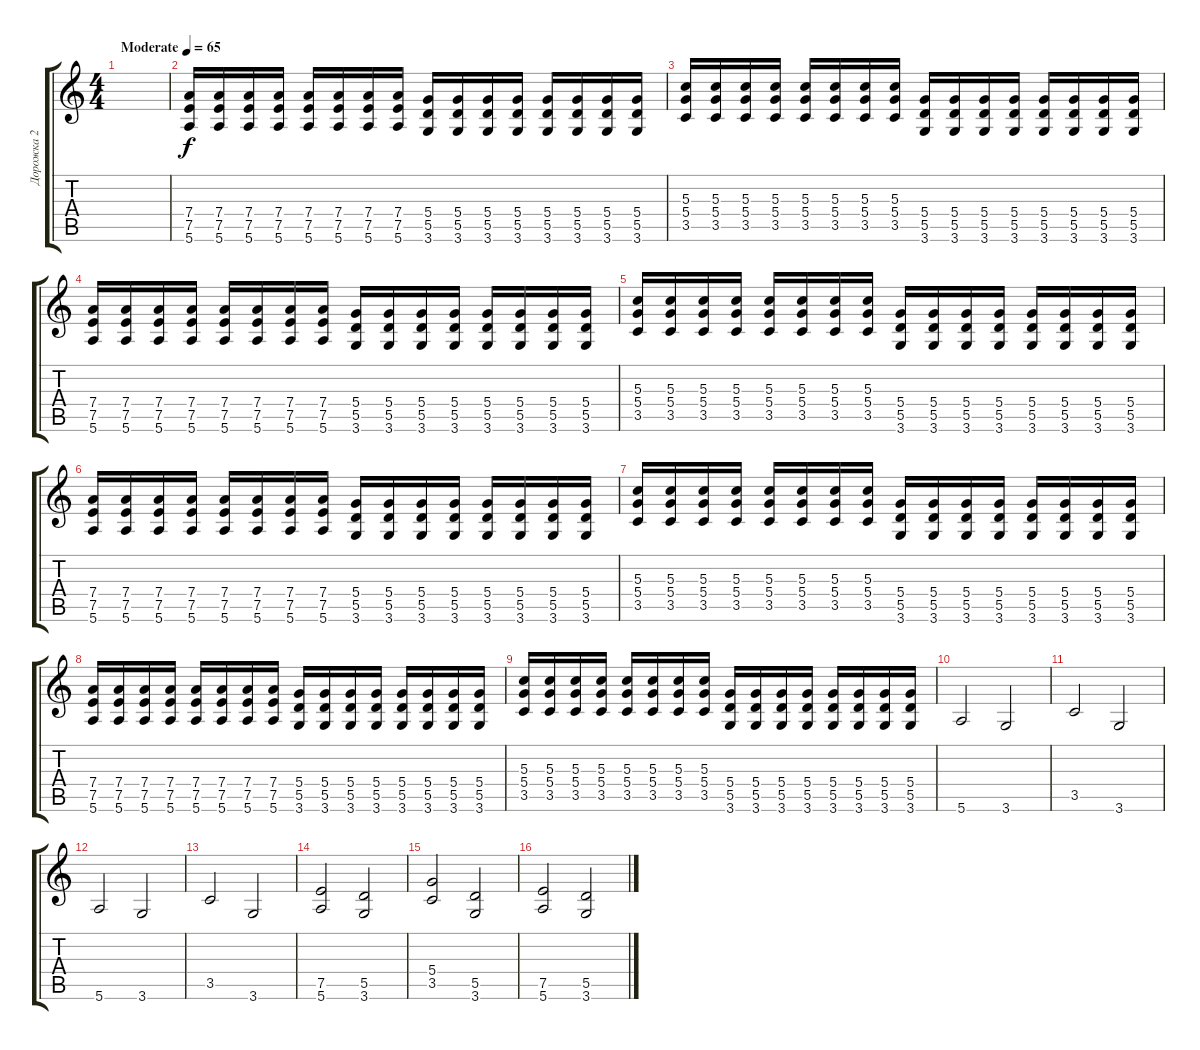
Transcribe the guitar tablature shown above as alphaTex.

\track ("Дорожка 2" "Дорожка 2") {instrument overdrivenguitar}
\staff {score tabs}
\tuning (E4 B3 G3 D3 A2 E2) {hide}
\ts (4 4)
\tempo (65 "Moderate")
\clef g2
\ks c
|
(7.4 7.5 5.6).16 (7.4 7.5 5.6).16 (7.4 7.5 5.6).16 (7.4 7.5 5.6).16 (7.4 7.5 5.6).16 (7.4 7.5 5.6).16 (7.4 7.5 5.6).16 (7.4 7.5 5.6).16 (5.4 5.5 3.6).16 (5.4 5.5 3.6).16 (5.4 5.5 3.6).16 (5.4 5.5 3.6).16 (5.4 5.5 3.6).16 (5.4 5.5 3.6).16 (5.4 5.5 3.6).16 (5.4 5.5 3.6).16 |
(5.3 5.4 3.5).16 (5.3 5.4 3.5).16 (5.3 5.4 3.5).16 (5.3 5.4 3.5).16 (5.3 5.4 3.5).16 (5.3 5.4 3.5).16 (5.3 5.4 3.5).16 (5.3 5.4 3.5).16 (5.4 5.5 3.6).16 (5.4 5.5 3.6).16 (5.4 5.5 3.6).16 (5.4 5.5 3.6).16 (5.4 5.5 3.6).16 (5.4 5.5 3.6).16 (5.4 5.5 3.6).16 (5.4 5.5 3.6).16 |
(7.4 7.5 5.6).16 (7.4 7.5 5.6).16 (7.4 7.5 5.6).16 (7.4 7.5 5.6).16 (7.4 7.5 5.6).16 (7.4 7.5 5.6).16 (7.4 7.5 5.6).16 (7.4 7.5 5.6).16 (5.4 5.5 3.6).16 (5.4 5.5 3.6).16 (5.4 5.5 3.6).16 (5.4 5.5 3.6).16 (5.4 5.5 3.6).16 (5.4 5.5 3.6).16 (5.4 5.5 3.6).16 (5.4 5.5 3.6).16 |
(5.3 5.4 3.5).16 (5.3 5.4 3.5).16 (5.3 5.4 3.5).16 (5.3 5.4 3.5).16 (5.3 5.4 3.5).16 (5.3 5.4 3.5).16 (5.3 5.4 3.5).16 (5.3 5.4 3.5).16 (5.4 5.5 3.6).16 (5.4 5.5 3.6).16 (5.4 5.5 3.6).16 (5.4 5.5 3.6).16 (5.4 5.5 3.6).16 (5.4 5.5 3.6).16 (5.4 5.5 3.6).16 (5.4 5.5 3.6).16 |
(7.4 7.5 5.6).16 (7.4 7.5 5.6).16 (7.4 7.5 5.6).16 (7.4 7.5 5.6).16 (7.4 7.5 5.6).16 (7.4 7.5 5.6).16 (7.4 7.5 5.6).16 (7.4 7.5 5.6).16 (5.4 5.5 3.6).16 (5.4 5.5 3.6).16 (5.4 5.5 3.6).16 (5.4 5.5 3.6).16 (5.4 5.5 3.6).16 (5.4 5.5 3.6).16 (5.4 5.5 3.6).16 (5.4 5.5 3.6).16 |
(5.3 5.4 3.5).16 (5.3 5.4 3.5).16 (5.3 5.4 3.5).16 (5.3 5.4 3.5).16 (5.3 5.4 3.5).16 (5.3 5.4 3.5).16 (5.3 5.4 3.5).16 (5.3 5.4 3.5).16 (5.4 5.5 3.6).16 (5.4 5.5 3.6).16 (5.4 5.5 3.6).16 (5.4 5.5 3.6).16 (5.4 5.5 3.6).16 (5.4 5.5 3.6).16 (5.4 5.5 3.6).16 (5.4 5.5 3.6).16 |
(7.4 7.5 5.6).16 (7.4 7.5 5.6).16 (7.4 7.5 5.6).16 (7.4 7.5 5.6).16 (7.4 7.5 5.6).16 (7.4 7.5 5.6).16 (7.4 7.5 5.6).16 (7.4 7.5 5.6).16 (5.4 5.5 3.6).16 (5.4 5.5 3.6).16 (5.4 5.5 3.6).16 (5.4 5.5 3.6).16 (5.4 5.5 3.6).16 (5.4 5.5 3.6).16 (5.4 5.5 3.6).16 (5.4 5.5 3.6).16 |
(5.3 5.4 3.5).16 (5.3 5.4 3.5).16 (5.3 5.4 3.5).16 (5.3 5.4 3.5).16 (5.3 5.4 3.5).16 (5.3 5.4 3.5).16 (5.3 5.4 3.5).16 (5.3 5.4 3.5).16 (5.4 5.5 3.6).16 (5.4 5.5 3.6).16 (5.4 5.5 3.6).16 (5.4 5.5 3.6).16 (5.4 5.5 3.6).16 (5.4 5.5 3.6).16 (5.4 5.5 3.6).16 (5.4 5.5 3.6).16 |
5.6.2 3.6.2 |
3.5.2 3.6.2 |
5.6.2 3.6.2 |
3.5.2 3.6.2 |
(7.5 5.6).2 (5.5 3.6).2 |
(5.4 3.5).2 (5.5 3.6).2 |
(7.5 5.6).2 (5.5 3.6).2
